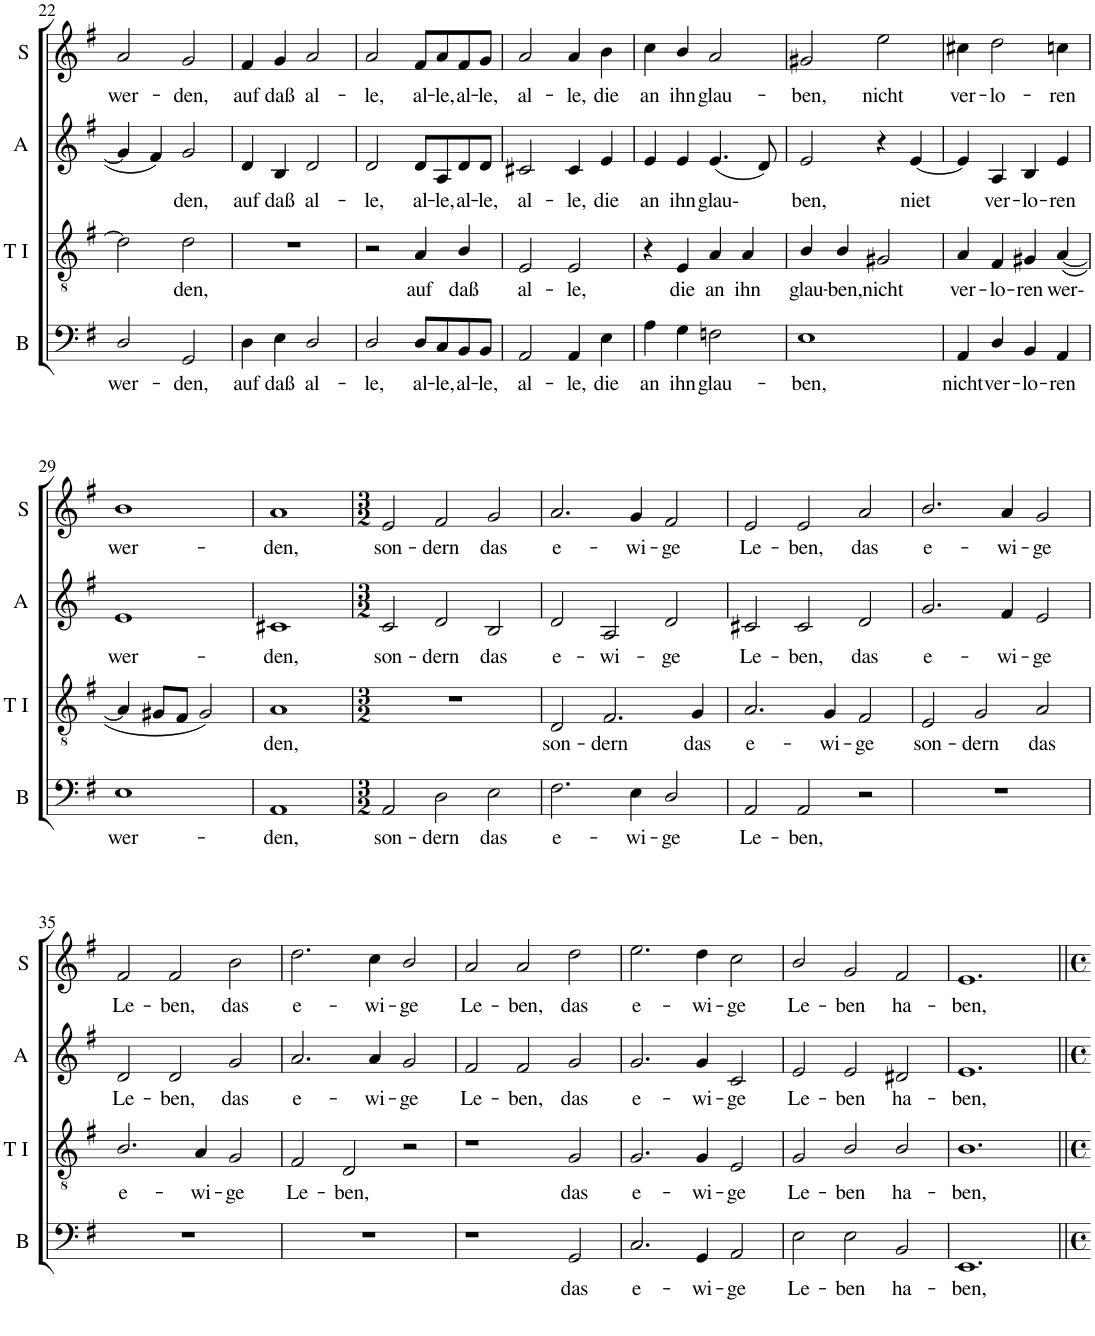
**kern	**text	**kern	**text	**kern	**text	**kern	**text
*part4	*part4	*part3	*part3	*part2	*part2	*part1	*part1
*staff4	*staff4	*staff3	*staff3	*staff2	*staff2	*staff1	*staff1
*I"Bass	*	*I"Tenor I	*	*I"Alto	*	*I"Soprano	*
*I'B	*	*I'T I	*	*I'A	*	*I'S	*
!!LO:PB:g=z
*clefF4	*	*clefGv2	*	*clefG2	*	*clefG2	*
*k[f#]	*	*k[f#]	*	*k[f#]	*	*k[f#]	*
*G:	*	*G:	*	*G:	*	*G:	*
*M4/4	*	*M4/4	*	*M4/4	*	*M4/4	*
*met(c)	*	*met(c)	*	*met(c)	*	*met(c)	*
=22	=22	=22	=22	=22	=22	=22	=22
!	!LO:LY:b	!	!	!	!	!	!LO:LY:b
2D/	wer-	2d\]	.	4g/]	.	2a/	wer-
.	.	.	.	4f#/	.	.	.
!	!LO:LY:b	!	!LO:LY:b	!	!LO:LY:b	!	!LO:LY:b
2GG/	-den,	2d\	den,	2g/	den,	2g/	-den,
=23	=23	=23	=23	=23	=23	=23	=23
!	!LO:LY:b	!	!	!	!LO:LY:b	!	!LO:LY:b
4D\	auf	1r	.	4d/	auf	4f#/	auf
!	!LO:LY:b	!	!	!	!LO:LY:b	!	!LO:LY:b
4E\	daß	.	.	4B/	daß	4g/	daß
!	!LO:LY:b	!	!	!	!LO:LY:b	!	!LO:LY:b
2D/	al-	.	.	2d/	al-	2a/	al-
=24	=24	=24	=24	=24	=24	=24	=24
!	!LO:LY:b	!	!	!	!LO:LY:b	!	!LO:LY:b
2D/	-le,	2r	.	2d/	-le,	2a/	-le,
!	!LO:LY:b	!	!LO:LY:b	!	!LO:LY:b	!	!LO:LY:b
8D/L	al-	4A/	auf	8d/L	al-	8f#/L	al-
!	!LO:LY:b	!	!	!	!LO:LY:b	!	!LO:LY:b
8C/	-le,	.	.	8A/	-le,	8a/	-le,
!	!LO:LY:b	!	!LO:LY:b	!	!LO:LY:b	!	!LO:LY:b
8BB/	al-	4B/	daß	8d/	al-	8f#/	al-
!	!LO:LY:b	!	!	!	!LO:LY:b	!	!LO:LY:b
8BB/J	-le,	.	.	8d/J	-le,	8g/J	-le,
=25	=25	=25	=25	=25	=25	=25	=25
!	!LO:LY:b	!	!LO:LY:b	!	!LO:LY:b	!	!LO:LY:b
2AA/	al-	2E/	al-	2c#X/	al-	2a/	al-
!	!LO:LY:b	!	!LO:LY:b	!	!LO:LY:b	!	!LO:LY:b
4AA/	-le,	2E/	-le,	4c#/	-le,	4a/	-le,
!	!LO:LY:b	!	!	!	!LO:LY:b	!	!LO:LY:b
4E\	die	.	.	4e/	die	4b\	die
=26	=26	=26	=26	=26	=26	=26	=26
!	!LO:LY:b	!	!	!	!LO:LY:b	!	!LO:LY:b
4A\	an	4r	.	4e/	an	4cc\	an
!	!LO:LY:b	!	!LO:LY:b	!	!LO:LY:b	!	!LO:LY:b
4G\	ihn	4E/	die	4e/	ihn	4b/	ihn
!	!LO:LY:b	!	!LO:LY:b	!	!LO:LY:b	!	!LO:LY:b
2Fn\	glau-	4A/	an	(<4.e/	glau-	2a/	glau-
!	!	!	!LO:LY:b	!	!	!	!
.	.	4A/	ihn	.	.	.	.
.	.	.	.	8d/)	.	.	.
=27	=27	=27	=27	=27	=27	=27	=27
!	!LO:LY:b	!	!LO:LY:b	!	!LO:LY:b	!	!LO:LY:b
1E	-ben,	4B/	glau-	2e/	ben,	2g#X/	-ben,
!	!	!	!LO:LY:b	!	!	!	!
.	.	4B/	-ben,	.	.	.	.
!	!	!	!LO:LY:b	!	!	!	!LO:LY:b
.	.	2G#X/	nicht	4r	.	2ee\	nicht
!	!	!	!	!	!LO:LY:b	!	!
.	.	.	.	[4e/	niet	.	.
=28	=28	=28	=28	=28	=28	=28	=28
!	!LO:LY:b	!	!LO:LY:b	!	!	!	!LO:LY:b
4AA/	nicht	4A/	ver-	4e/]	.	4cc#X\	ver-
!	!LO:LY:b	!	!LO:LY:b	!	!LO:LY:b	!	!LO:LY:b
4D/	ver-	4F#/	-lo-	4A/	ver-	2dd\	-lo-
!	!LO:LY:b	!	!LO:LY:b	!	!LO:LY:b	!	!
4BB/	-lo-	4G#X/	-ren	4B/	-lo-	.	.
!	!LO:LY:b	!	!LO:LY:b	!	!LO:LY:b	!	!LO:LY:b
4AA/	-ren	(<[4A/	wer-	4e/	-ren	4ccn\	-ren
!!LO:LB:g=z
=29	=29	=29	=29	=29	=29	=29	=29
!	!LO:LY:b	!	!	!	!LO:LY:b	!	!LO:LY:b
1E	wer-	4A/]	.	1e	wer-	1b	wer-
.	.	8G#X/L	.	.	.	.	.
.	.	8F#/J	.	.	.	.	.
.	.	2G#/)	.	.	.	.	.
=30	=30	=30	=30	=30	=30	=30	=30
!	!LO:LY:b	!	!LO:LY:b	!	!LO:LY:b	!	!LO:LY:b
1AA	-den,	1A	den,	1c#X	-den,	1a	-den,
=31	=31	=31	=31	=31	=31	=31	=31
*M3/2	*	*M3/2	*	*M3/2	*	*M3/2	*
!	!LO:LY:b	!	!	!	!LO:LY:b	!	!LO:LY:b
2AA/	son-	1.r	.	2c/	son-	2e/	son-
!	!LO:LY:b	!	!	!	!LO:LY:b	!	!LO:LY:b
2D\	-dern	.	.	2d/	-dern	2f#/	-dern
!	!LO:LY:b	!	!	!	!LO:LY:b	!	!LO:LY:b
2E\	das	.	.	2B/	das	2g/	das
=32	=32	=32	=32	=32	=32	=32	=32
!	!LO:LY:b	!	!LO:LY:b	!	!LO:LY:b	!	!LO:LY:b
2.F#\	e-	2D/	son-	2d/	e-	2.a/	e-
!	!	!	!LO:LY:b	!	!LO:LY:b	!	!
.	.	2.F#/	-dern	2A/	-wi-	.	.
!	!LO:LY:b	!	!	!	!	!	!LO:LY:b
4E\	-wi-	.	.	.	.	4g/	-wi-
!	!LO:LY:b	!	!	!	!LO:LY:b	!	!LO:LY:b
2D/	-ge	.	.	2d/	-ge	2f#/	-ge
!	!	!	!LO:LY:b	!	!	!	!
.	.	4G/	das	.	.	.	.
=33	=33	=33	=33	=33	=33	=33	=33
!	!LO:LY:b	!	!LO:LY:b	!	!LO:LY:b	!	!LO:LY:b
2AA/	Le-	2.A/	e-	2c#X/	Le-	2e/	Le-
!	!LO:LY:b	!	!	!	!LO:LY:b	!	!LO:LY:b
2AA/	-ben,	.	.	2c#/	-ben,	2e/	-ben,
!	!	!	!LO:LY:b	!	!	!	!
.	.	4G/	-wi-	.	.	.	.
!	!	!	!LO:LY:b	!	!LO:LY:b	!	!LO:LY:b
2r	.	2F#/	-ge	2d/	das	2a/	das
=34	=34	=34	=34	=34	=34	=34	=34
!	!	!	!LO:LY:b	!	!LO:LY:b	!	!LO:LY:b
1.r	.	2E/	son-	2.g/	e-	2.b/	e-
!	!	!	!LO:LY:b	!	!	!	!
.	.	2G/	-dern	.	.	.	.
!	!	!	!	!	!LO:LY:b	!	!LO:LY:b
.	.	.	.	4f#/	-wi-	4a/	-wi-
!	!	!	!LO:LY:b	!	!LO:LY:b	!	!LO:LY:b
.	.	2A/	das	2e/	-ge	2g/	-ge
!!LO:LB:g=z
=35	=35	=35	=35	=35	=35	=35	=35
!	!	!	!LO:LY:b	!	!LO:LY:b	!	!LO:LY:b
1.r	.	2.B/	e-	2d/	Le-	2f#/	Le-
!	!	!	!	!	!LO:LY:b	!	!LO:LY:b
.	.	.	.	2d/	-ben,	2f#/	-ben,
!	!	!	!LO:LY:b	!	!	!	!
.	.	4A/	-wi-	.	.	.	.
!	!	!	!LO:LY:b	!	!LO:LY:b	!	!LO:LY:b
.	.	2G/	-ge	2g/	das	2b\	das
=36	=36	=36	=36	=36	=36	=36	=36
!	!	!	!LO:LY:b	!	!LO:LY:b	!	!LO:LY:b
1.r	.	2F#/	Le-	2.a/	e-	2.dd\	e-
!	!	!	!LO:LY:b	!	!	!	!
.	.	2D/	-ben,	.	.	.	.
!	!	!	!	!	!LO:LY:b	!	!LO:LY:b
.	.	.	.	4a/	-wi-	4cc\	-wi-
!	!	!	!	!	!LO:LY:b	!	!LO:LY:b
.	.	2r	.	2g/	-ge	2b/	-ge
=37	=37	=37	=37	=37	=37	=37	=37
!	!	!	!	!	!LO:LY:b	!	!LO:LY:b
1r	.	1r	.	2f#/	Le-	2a/	Le-
!	!	!	!	!	!LO:LY:b	!	!LO:LY:b
.	.	.	.	2f#/	-ben,	2a/	-ben,
!	!LO:LY:b	!	!LO:LY:b	!	!LO:LY:b	!	!LO:LY:b
2GG/	das	2G/	das	2g/	das	2dd\	das
=38	=38	=38	=38	=38	=38	=38	=38
!	!LO:LY:b	!	!LO:LY:b	!	!LO:LY:b	!	!LO:LY:b
2.C/	e-	2.G/	e-	2.g/	e-	2.ee\	e-
!	!LO:LY:b	!	!LO:LY:b	!	!LO:LY:b	!	!LO:LY:b
4GG/	-wi-	4G/	-wi-	4g/	-wi-	4dd\	-wi-
!	!LO:LY:b	!	!LO:LY:b	!	!LO:LY:b	!	!LO:LY:b
2AA/	-ge	2E/	-ge	2c/	-ge	2cc\	-ge
=39	=39	=39	=39	=39	=39	=39	=39
!	!LO:LY:b	!	!LO:LY:b	!	!LO:LY:b	!	!LO:LY:b
2E\	Le-	2G/	Le-	2e/	Le-	2b/	Le-
!	!LO:LY:b	!	!LO:LY:b	!	!LO:LY:b	!	!LO:LY:b
2E\	-ben	2B/	-ben	2e/	-ben	2g/	-ben
!	!LO:LY:b	!	!LO:LY:b	!	!LO:LY:b	!	!LO:LY:b
2BB/	ha-	2B/	ha-	2d#X/	ha-	2f#/	ha-
=40	=40	=40	=40	=40	=40	=40	=40
!	!LO:LY:b	!	!LO:LY:b	!	!LO:LY:b	!	!LO:LY:b
1.EE	-ben,	1.B	-ben,	1.e	-ben,	1.e	-ben,
=||	=||	=||	=||	=||	=||	=||	=||
*-	*-	*-	*-	*-	*-	*-	*-
